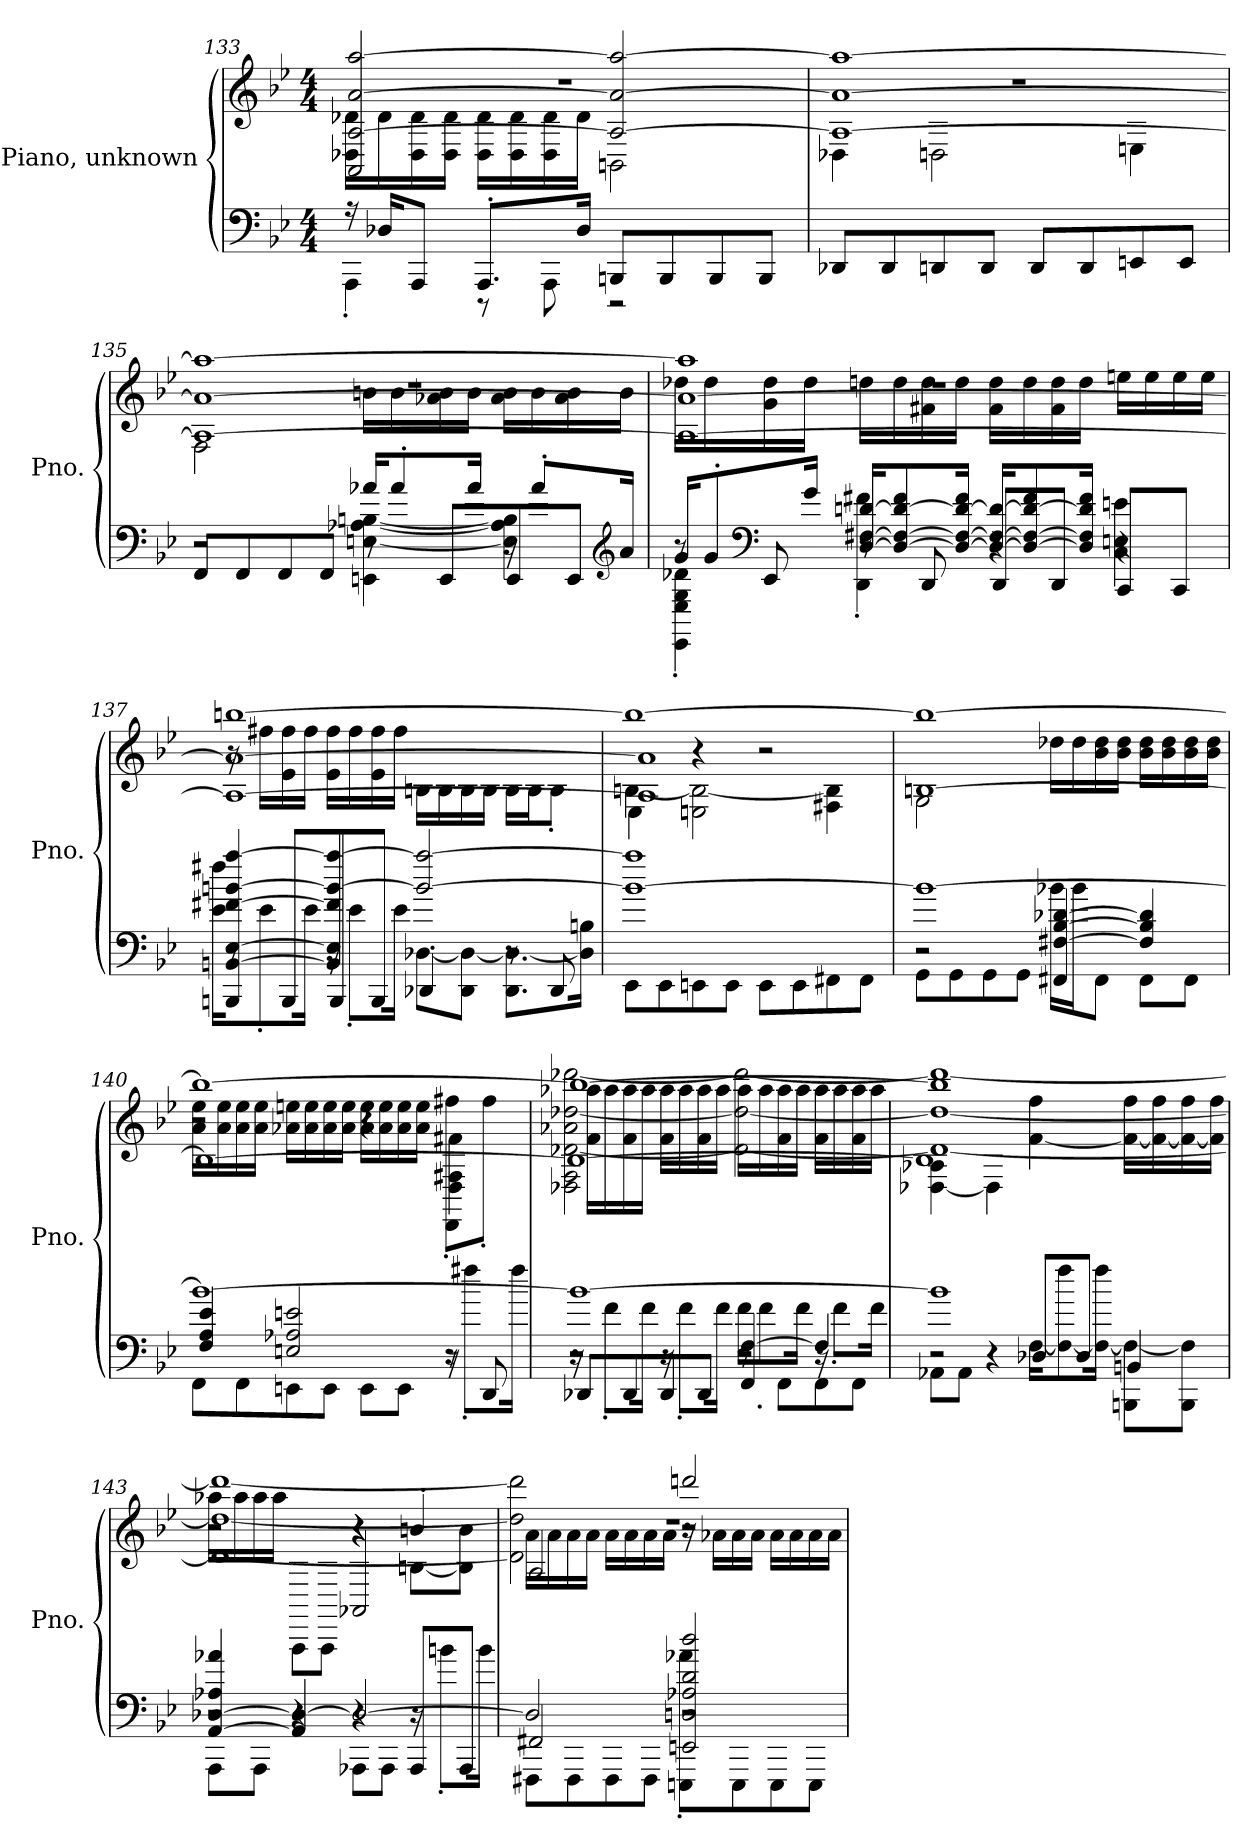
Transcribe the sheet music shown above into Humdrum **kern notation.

**kern	**kern
*part1	*part1
*staff2	*staff1
*I"Piano, unknown	*
*I'Pno.	*
!!LO:LB:g=z
*clefF4	*clefG2
*k[b-e-]	*k[b-e-]
*M4/4	*M4/4
=133	=133
*^	*^
*	*	*	*^
16r	4AAA'\	1r	16D-X\ 16d-X\LL	2AA/ [2A/ [2a/ [2aa/
16D-X/KL	.	.	16d-\	.
8AAA/J	.	.	16D-\ 16d-\	.
.	.	.	16D-\ 16d-\JJ	.
8.AAA'/L	8r	.	16D-\ 16d-\LL	.
.	.	.	16D-\ 16d-\	.
.	8AAA\	.	16D-\ 16d-\	.
16D-/Jk	.	.	16d-\JJ	.
8BBBn/L	2r	.	2BBn\	2A/_ 2a/_ 2aa/_
8BBB/	.	.	.	.
8BBB/	.	.	.	.
8BBB/J	.	.	.	.
*v	*v	*	*	*
=134	=134	=134	=134
8DD-X/L	1r	4D-X\	1A_ 1a_ 1aa_
8DD-/	.	.	.
8DDn/	.	2Dn\	.
8DD/J	.	.	.
8DD/L	.	.	.
8DD/	.	.	.
8EEn/	.	4En\	.
8EE/J	.	.	.
!!LO:LB:g=z	!!	!!
=135	=135	=135	=135
*^	*	*	*
*	*^	*	*	*
8FF/L	2r	2r	1r	2F\	1A_ 1a_ 1aa_
8FF/	.	.	.	.	.
8FF/	.	.	.	.	.
8FF/J	.	.	.	.	.
16a-X/KL	4EEn\ [4En\ [4A-X\ [4Bn\	8r	.	16bn\LL	.
8a-'/	.	.	.	16b\	.
.	.	8EE/L	.	16a-X\ 16b\	.
16a-/Jk	.	.	.	16b\JJ	.
16r	4E\] 4A-\] 4B\]	8EE/	.	16a-\ 16b\LL	.
8a-'/L	.	.	.	16b\	.
.	.	8EE/J	.	16a-\ 16b\	.
*clefG2	*	*	*	*	*
16a-/Jk	.	.	.	16b\JJ	.
!!LO:PB:g=z	!!	!!
=136	=136	=136	=136	=136	=136
16g/KL	4EE-\' 4E-\' 4G\' 4d-X\'	8r	1r	16dd-X\LL	1A_ 1a_ 1aa]
8g'/	.	.	.	16dd-\	.
*clefF4	*	*	*	*	*
.	.	8EE-/	.	16g\ 16dd-\	.
16g/Jk	.	.	.	16dd-\JJ	.
[16D/ [16F#X/ [16dn/KL	4DD\' 4f#X\'	8r	.	16ddn\LL	.
8D/_ 8F#/_ 8d/_ 8f#/	.	.	.	16dd\	.
.	.	8DD/	.	16f#X\ 16dd\	.
16D/_ 16F#/_ 16d/_ 16f#/Jk	.	.	.	16dd\JJ	.
16D/_ 16F#/_ 16d/_KL	4r	8DD/L	.	16f#\ 16dd\LL	.
8D/_ 8F#/_ 8d/_ 8f#/	.	.	.	16dd\	.
.	.	8DD/J	.	16f#\ 16dd\	.
16D/] 16F#/] 16d/] 16f#/Jk	.	.	.	16dd\JJ	.
8CC/L	4C\ 4En\ 4en\	4r	.	16een\LL	.
.	.	.	.	16ee\	.
8CC/J	.	.	.	16ee\	.
.	.	.	.	16ee\JJ	.
!!LO:LB:g=z	!!	!!
=137	=137	=137	=137	=137	=137
4BBBn/ [4BBn/ [4E-/ [4f#X/ [4bn/ [4aa/	16e-\ 16ff#X\KL	8r	[1bbn	16r	1A_ 1a_
.	8e-'\	.	.	16ff#X\LL	.
.	.	8BBB/L	.	16e-\ 16ff#\	.
.	16e-\Jk	.	.	16ff#\JJ	.
4BB/] 4E-/] 4f#/] 4b/_ 4aa/_	16r	8BBB/	.	16e-\ 16ff#\LL	.
.	8e-'\L	.	.	16ff#\	.
.	.	8BBB/J	.	16e-\ 16ff#\	.
.	16e-\Jk	.	.	16ff#\JJ	.
2b/_ 2aa/_	[8D-X\L	4DD-X'/	.	16Bn\LL	.
.	.	.	.	16B\	.
.	8DD-\ 8D-\_J	.	.	16B\	.
.	.	.	.	16B\JJ	.
.	8.DD-\ 8.D-\_L	8r	.	16B\LL	.
.	.	.	.	16B\J	.
.	.	8DD-/	.	8B'\J	.
.	16D-\] 16Bn\Jk	.	.	.	.
*	*v	*v	*	*	*
=138	=138	=138	=138	=138
*	*	*	*	*^
1b_ 1aa]	8EE-\L	1bb_	[4Bn\	1A] 1a]	4E-\
.	8EE-\	.	.	.	.
.	8EEn\	.	2En\ 2B\_	.	4r
.	8EE\J	.	.	.	.
.	8EE\L	.	.	.	2r
.	8EE\	.	.	.	.
.	8FF#X\	.	4F#X\ 4B\]	.	.
.	8FF#\J	.	.	.	.
*	*	*	*	*v	*v
!!LO:LB:g=z
=139	=139	=139	=139	=139
*	*^	*	*	*
1b_	8GG\L	2r	1bb_	2G\	[1Bn
.	8GG\	.	.	.	.
.	8GG\	.	.	.	.
.	8GG\J	.	.	.	.
.	16b-X\LL	4FF#X/ [4F#X/ [4B-/ [4d-X/	.	16dd-X\LL	.
.	16b-\J	.	.	16dd-\	.
.	8FF#\J	.	.	16b-\ 16dd-\	.
.	.	.	.	16b-\ 16dd-\JJ	.
.	8FF#\L	4F#/] 4B-/] 4d-/]	.	16b-\ 16dd-\LL	.
.	.	.	.	16b-\ 16dd-\	.
.	8FF#\J	.	.	16b-\ 16dd-\	.
.	.	.	.	16b-\ 16dd-\JJ	.
=140	=140	=140	=140	=140	=140
*	*	*	*	*	*^
1b_	8FF\L	4F/ 4A/ 4e-/	1bb_	16a\ 16ee-\LL	1B_	2r
.	.	.	.	16a\ 16ee-\	.	.
.	8FF\	.	.	16a\ 16ee-\	.	.
.	.	.	.	16a\ 16ee-\JJ	.	.
.	8EEn\	2En/ 2A-X/ 2en/	.	16a-X\ 16een\LL	.	.
.	.	.	.	16a-\ 16ee\	.	.
.	8EE\J	.	.	16a-\ 16ee\	.	.
.	.	.	.	16a-\ 16ee\JJ	.	.
.	8EE\L	.	.	16a-\ 16ee\LL	.	4r
.	.	.	.	16a-\ 16ee\	.	.
.	8EE\J	.	.	16a-\ 16ee\	.	.
.	.	.	.	16a-\ 16ee\JJ	.	.
.	16r	8r	.	8DD\' 8ff#X\'L	.	4D\ 4F#X\ 4f#X\
.	8ff#X'\L	.	.	.	.	.
.	.	8DD/	.	8ff#'\J	.	.
.	16ff#\Jk	.	.	.	.	.
!!LO:LB:g=z	!!	!!	!!
=141	=141	=141	=141	=141	=141	=141
*	*	*^	*	*	*	*
1b_	16r	8DD-X/L	2r	1bb_	16f\ 16aa-X\LL	1B_	2D-X\ 2F\ [2d-X\ 2a-X\ [2dd-X\ [2ddd-X\
.	8f'\L	.	.	.	16aa-\	.	.
.	.	8DD-/	.	.	16f\ 16aa-\	.	.
.	16f\Jk	.	.	.	16aa-\JJ	.	.
.	16r	8DD-/	.	.	16f\ 16aa-\LL	.	.
.	8f'\L	.	.	.	16aa-\	.	.
.	.	8DD-/J	.	.	16f\ 16aa-\	.	.
.	16f\Jk	.	.	.	16aa-\JJ	.	.
.	16f\KL	4FF/ [4F/	8r	.	16aa-\LL	.	2d-\_ 2dd-\_ 2ddd-\_
.	8f'\	.	.	.	16aa-\	.	.
.	.	.	8FF\L	.	16f\ 16aa-\	.	.
.	16f\Jk	.	.	.	16aa-\JJ	.	.
.	16r	4F/]	8FF\	.	16f\ 16aa-\LL	.	.
.	8f'\L	.	.	.	16aa-\	.	.
.	.	.	8FF\J	.	16f\ 16aa-\	.	.
.	16f\Jk	.	.	.	16aa-\JJ	.	.
*	*	*v	*v	*	*	*	*
=142	=142	=142	=142	=142	=142	=142
1b]	8AA-X\L	2r	1bb]	[4D-X\ 4A-X\	1B]	1d-_ 1dd-_ 1ddd-_
.	8AA-\J	.	.	.	.	.
.	4r	.	.	4D-\]	.	.
.	[16F\KL	8D-X/L	.	[4f\ 4ff\	.	.
.	8F\_ 8ff\	.	.	.	.	.
.	.	8D-/J	.	.	.	.
.	16F\_ 16ff\Jk	.	.	.	.	.
.	8BBBn\ 8F\_L	4BBn/	.	16f\_ 16ff\LL	.	.
.	.	.	.	16f\_ 16ff\	.	.
.	8BBB\ 8F\]J	.	.	16f\_ 16ff\	.	.
.	.	.	.	16f\] 16ff\JJ	.	.
!!LO:LB:g=z	!!	!!	!!
=143	=143	=143	=143	=143	=143	=143
[4AA/ [4D-X/ 4A-X/ 4a-X/	8AAA\L	2r	2r	16aa-X\LL	2r	1d-_ 1dd-_ 1ddd-_
.	.	.	.	16aa-\	.	.
.	8AAA\J	.	.	16aa-\	.	.
.	.	.	.	16aa-\JJ	.	.
4AA/] 4D-/_	4r	.	.	8AAA\L	.	.
.	.	.	.	8AAA\J	.	.
2D-/_	8AAA-X\L	4r	4r	4r	2AA-X/	.
.	8AAA-\J	.	.	.	.	.
.	16r	8AAA-/L	4bn'/	[8Bn\L	.	.
.	8bn'\L	.	.	.	.	.
.	.	8AAA-/J	.	8B\] 8b\J	.	.
.	16b\Jk	.	.	.	.	.
=144	=144	=144	=144	=144	=144	=144
2D-/]	8FFF#X\L	2FF#X/	1r	16a\LL	2A/	2d-\] 2dd-\] 2ddd-\]
.	.	.	.	16a\	.	.
.	8FFF#\	.	.	16a\	.	.
.	.	.	.	16a\JJ	.	.
.	8FFF#\	.	.	16a\LL	.	.
.	.	.	.	16a\	.	.
.	8FFF#\J	.	.	16a\	.	.
.	.	.	.	16a\JJ	.	.
2EEn/ 2Dn/ 2A-X/ 2d/ 2dd/	8EEEn\' 8a-X\'L	2r	.	16r	2dddn/	2r
.	.	.	.	16a-X\LL	.	.
.	8EEE\	.	.	16a-\	.	.
.	.	.	.	16a-\JJ	.	.
.	8EEE\	.	.	16a-\LL	.	.
.	.	.	.	16a-\	.	.
.	8EEE\J	.	.	16a-\	.	.
.	.	.	.	16a-\JJ	.	.
*v	*v	*v	*	*	*	*
*	*v	*v	*v	*v
=	=
*-	*-
